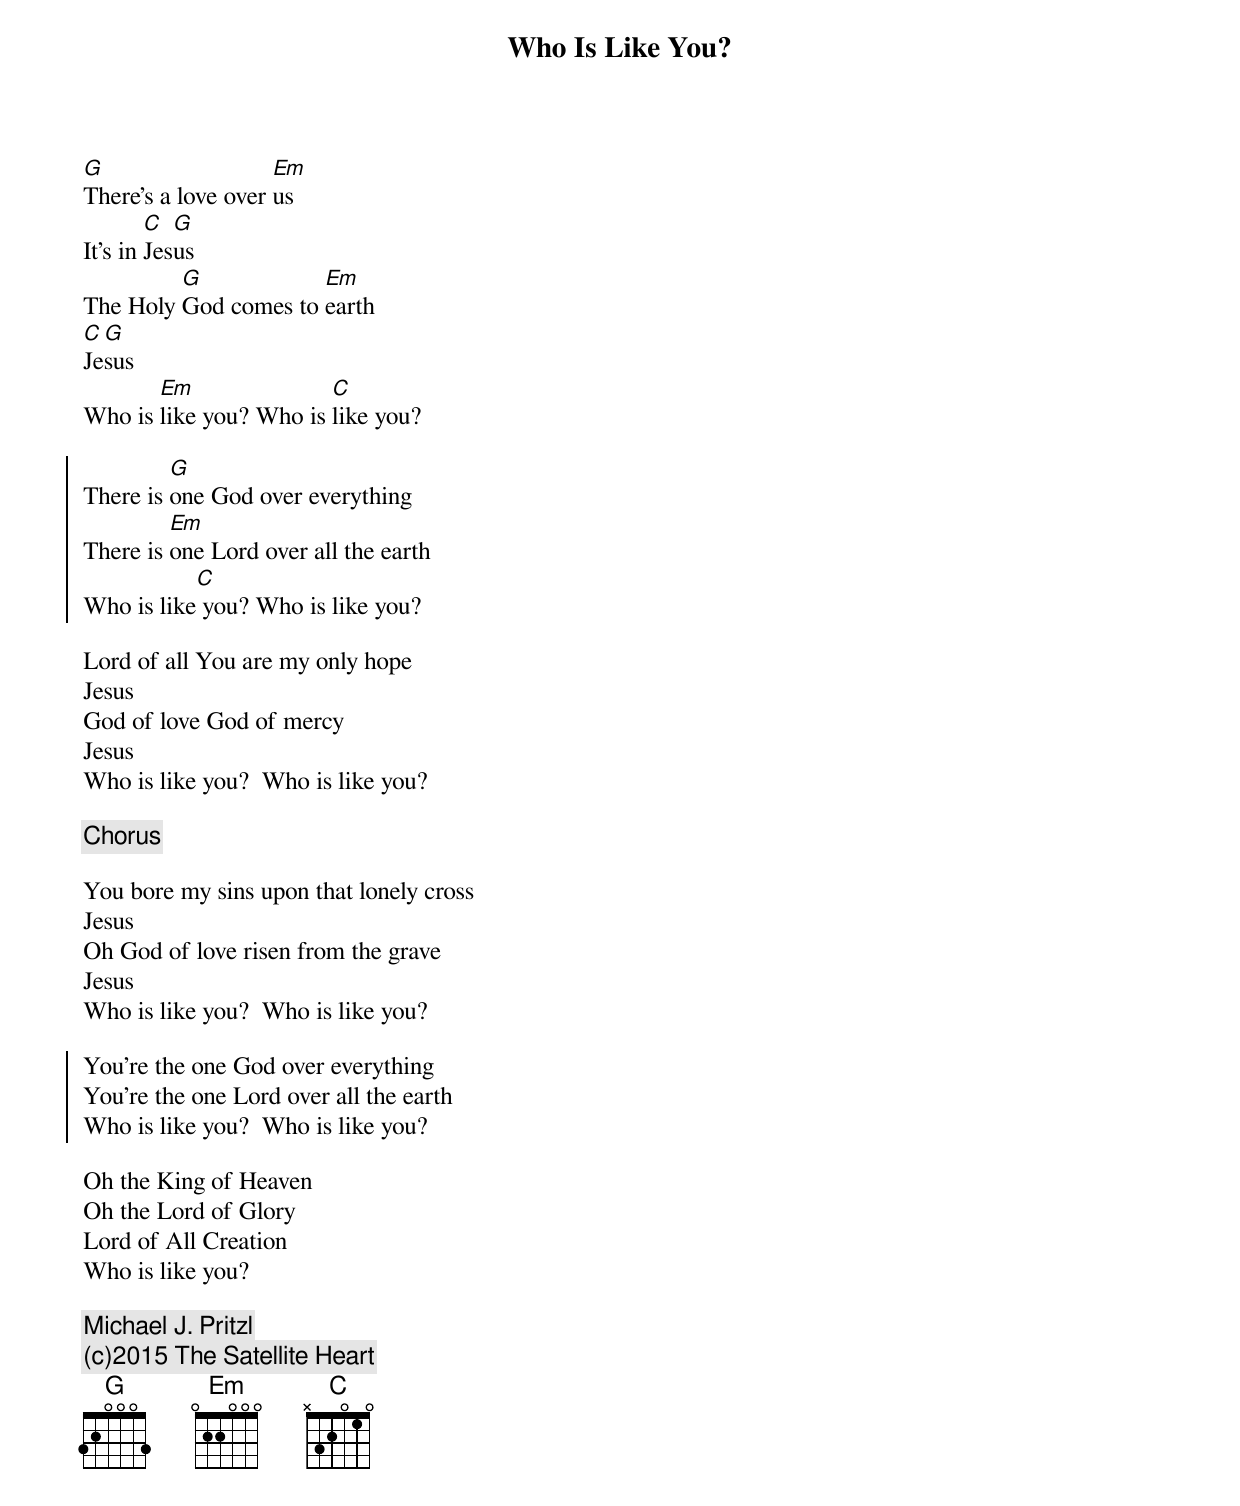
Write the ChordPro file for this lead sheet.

{title:Who Is Like You?}

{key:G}
[G]There's a love over [Em]us
It's in [C]Jes[G]us
The Holy [G]God comes to [Em]earth
[C]Je[G]sus
Who is [Em]like you? Who is [C]like you?

{start_of_chorus}
There is [G]one God over everything
There is [Em]one Lord over all the earth
Who is like[C] you? Who is like you?
{end_of_chorus}

Lord of all You are my only hope
Jesus
God of love God of mercy
Jesus
Who is like you?  Who is like you?

{comment:Chorus}

You bore my sins upon that lonely cross
Jesus
Oh God of love risen from the grave
Jesus
Who is like you?  Who is like you?

{start_of_chorus}
You're the one God over everything
You're the one Lord over all the earth
Who is like you?  Who is like you?
{end_of_chorus}

Oh the King of Heaven
Oh the Lord of Glory
Lord of All Creation
Who is like you?

{comment:Michael J. Pritzl}
{comment:(c)2015 The Satellite Heart}
